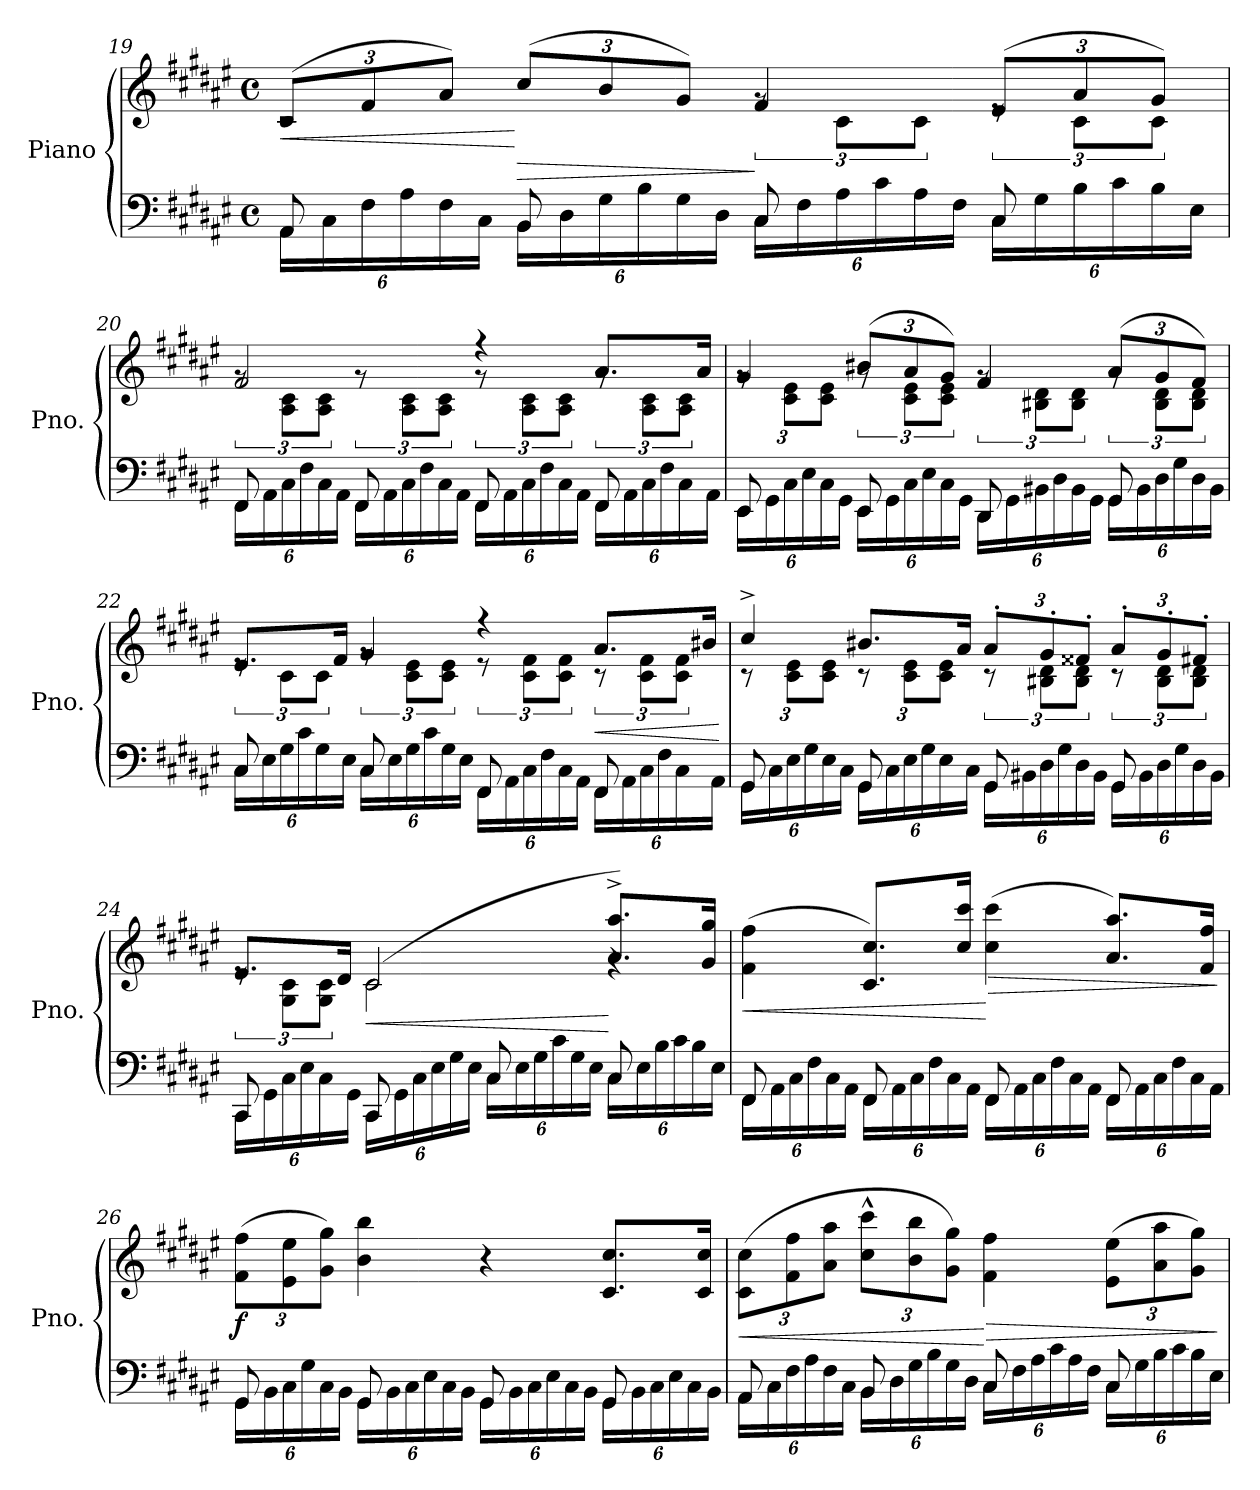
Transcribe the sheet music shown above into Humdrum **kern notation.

**kern	**kern	**dynam
*part1	*part1	*part1
*staff2	*staff1	*staff1/2
*I"Piano	*	*
*I'Pno.	*	*
*clefF4	*clefG2	*
*k[f#c#g#d#a#e#]	*k[f#c#g#d#a#e#]	*
*M4/4	*M4/4	*
*met(c)	*met(c)	*
*Xbrackettup	*Xbrackettup	*
=19	=19	=19
*^	*	*
!	!	!	!LO:HP:b
*	*	*^	*
24AA#\LL	8AA#/	(12c#/L	2rc	<
24C#\	.	.	.	.
24F#\	.	12f#/	.	.
24A#\	8ryy	.	.	.
24F#\	.	12a#/J)	.	.
24C#\JJ	.	.	.	.
!	!	!	!	!LO:HP:n=1:b
24BB\LL	8BB/	(12cc#/L	.	[ >
24D#\	.	.	.	.
24G#\	.	12b/	.	.
24B\	8ryy	.	.	.
24G#\	.	12g#/J)	.	.
24D#\JJ	.	.	.	.
*	*	*	*brackettup	*
24C#\LL	8C#/	4f#/	12rg	]
24F#\	.	.	.	.
24A#\	.	.	12c#\L	.
24c#\	8ryy	.	.	.
24A#\	.	.	12c#\J	.
24F#\JJ	.	.	.	.
*	*	*Xbrackettup	*brackettup	*
24C#\LL	8C#/	(12e#/L	12re	.
24G#\	.	.	.	.
24B\	.	12a#/	12c#\L	.
24c#\	8ryy	.	.	.
24B\	.	12g#/J)	12c#\J	.
24E#\JJ	.	.	.	.
!!LO:LB:g=z	!!
=20	=20	=20	=20	=20
24FF#\LL	8FF#/	2f#/	12rg	.
24AA#\	.	.	.	.
24C#\	.	.	12A#\ 12c#\L	.
24F#\	8ryy	.	.	.
24C#\	.	.	12A#\ 12c#\J	.
24AA#\JJ	.	.	.	.
24FF#\LL	8FF#/	.	12rg	.
24AA#\	.	.	.	.
24C#\	.	.	12A#\ 12c#\L	.
24F#\	8ryy	.	.	.
24C#\	.	.	12A#\ 12c#\J	.
24AA#\JJ	.	.	.	.
24FF#\LL	8FF#/	4r	12rg	.
24AA#\	.	.	.	.
24C#\	.	.	12A#\ 12c#\L	.
24F#\	8ryy	.	.	.
24C#\	.	.	12A#\ 12c#\J	.
24AA#\JJ	.	.	.	.
24FF#\LL	8FF#/	8.a#/L	12rg	.
24AA#\	.	.	.	.
24C#\	.	.	12A#\ 12c#\L	.
24F#\	8ryy	.	.	.
24C#\	.	.	12A#\ 12c#\J	.
.	.	16a#/Jk	.	.
24AA#\JJ	.	.	.	.
=21	=21	=21	=21	=21
8EE#/	24EE#\LL	4g#/	12rg	.
.	24GG#\	.	.	.
.	24C#\	.	12c#\ 12e#\L	.
8rCCyy	24E#\	.	.	.
.	24C#\	.	12c#\ 12e#\J	.
.	24GG#\JJ	.	.	.
*	*	*Xbrackettup	*brackettup	*
8EE#/	24EE#\LL	(12b#X/L	12rg	.
.	24GG#\	.	.	.
.	24C#\	12a#/	12c#\ 12e#\L	.
8rEEyy	24E#\	.	.	.
.	24C#\	12g#/J)	12c#\ 12e#\J	.
.	24GG#\JJ	.	.	.
8DD#/	24DD#\LL	4f#/	12rg	.
.	24GG#\	.	.	.
.	24BB#X\	.	12B#X\ 12d#\L	.
8rFyy	24D#\	.	.	.
.	24BB#\	.	12B#\ 12d#\J	.
.	24GG#\JJ	.	.	.
*	*	*Xbrackettup	*brackettup	*
8GG#/	24GG#\LL	(12a#/L	12rg	.
.	24BB#\	.	.	.
.	24D#\	12g#/	12B#\ 12d#\L	.
8ryy	24G#\	.	.	.
.	24D#\	12f#/J)	12B#\ 12d#\J	.
.	24BB#\JJ	.	.	.
!!LO:LB:g=z	!!
=22	=22	=22	=22	=22
8C#/	24C#\LL	8.e#/L	12re	.
.	24E#\	.	.	.
.	24G#\	.	12c#\L	.
8ryy	24c#\	.	.	.
.	24G#\	.	12c#\J	.
.	.	16f#/Jk	.	.
.	24E#\JJ	.	.	.
8C#/	24C#\LL	4g#/	12rg	.
.	24E#\	.	.	.
.	24G#\	.	12c#\ 12e#\L	.
8ryy	24c#\	.	.	.
.	24G#\	.	12c#\ 12e#\J	.
.	24E#\JJ	.	.	.
24FF#\LL	8FF#/	4r	12r	.
24AA#\	.	.	.	.
24C#\	.	.	12c#\ 12f#\L	.
24F#\	8ryy	.	.	.
24C#\	.	.	12c#\ 12f#\J	.
24AA#\JJ	.	.	.	.
!	!	!	!	!LO:HP:b
24FF#\LL	8FF#/	8.a#/L	12r	<
24AA#\	.	.	.	.
24C#\	.	.	12c#\ 12f#\L	.
24F#\	8ryy	.	.	.
24C#\	.	.	12c#\ 12f#\J	.
.	.	16b#X/Jk	.	.
24AA#\JJ	.	.	.	.
*v	*v	*	*	*
*	*v	*v	*
.	.	[
=23	=23	=23
*^	*^	*
24GG#\LL	8GG#/	4cc#^/	12r	.
24C#\	.	.	.	.
24E#\	.	.	12c#\ 12e#\L	.
24G#\	8ryy	.	.	.
24E#\	.	.	12c#\ 12e#\J	.
24C#\JJ	.	.	.	.
24GG#\LL	8GG#/	8.b#X/L	12r	.
24C#\	.	.	.	.
24E#\	.	.	12c#\ 12e#\L	.
24G#\	8ryy	.	.	.
24E#\	.	.	12c#\ 12e#\J	.
.	.	16a#/Jk	.	.
24C#\JJ	.	.	.	.
*	*	*Xbrackettup	*brackettup	*
24GG#\LL	8GG#/	12a#'/L	12r	.
24BB#X\	.	.	.	.
24D#\	.	12g#'/	12B#X\ 12d#\L	.
24G#\	8ryy	.	.	.
24D#\	.	12f##X'/J	12B#\ 12d#\J	.
24BB#\JJ	.	.	.	.
*	*	*Xbrackettup	*brackettup	*
24GG#\LL	8GG#/	12a#'/L	12r	.
24BB#\	.	.	.	.
24D#\	.	12g#'/	12B#\ 12d#\L	.
24G#\	8ryy	.	.	.
24D#\	.	12f#X'/J	12B#\ 12d#\J	.
24BB#\JJ	.	.	.	.
!!LO:PB:g=z	!!
=24	=24	=24	=24	=24
8CC#/	24CC#\LL	8.e#/L	12re	.
.	24GG#\	.	.	.
.	24C#\	.	12G#\ 12c#\L	.
8ryy	24E#\	.	.	.
.	24C#\	.	12G#\ 12c#\J	.
.	.	16d#/Jk	.	.
.	24GG#\JJ	.	.	.
!	!	!	!	!LO:HP:b
8CC#/	24CC#\LL	(2c#/	2c#\	<
.	24GG#\	.	.	.
.	24C#\	.	.	.
8ryy	24E#\	.	.	.
.	24G#\	.	.	.
.	24E#\JJ	.	.	.
8C#/	24C#\LL	.	.	.
.	24E#\	.	.	.
.	24G#\	.	.	.
8ryy	24c#\	.	.	.
.	24G#\	.	.	.
.	24E#\JJ	.	.	.
8C#/	24C#\LL	8.a#/^ 8.aa#/^L)	4rg	[
.	24E#\	.	.	.
.	24B\	.	.	.
8ryy	24c#\	.	.	.
.	24B\	.	.	.
.	.	16g#/ 16gg#/Jk	.	.
.	24E#\JJ	.	.	.
*	*	*v	*v	*
=25	=25	=25	=25
!	!	!	!LO:HP:b
24FF#\LL	8FF#/	(4f#\ 4ff#\	<
24AA#\	.	.	.
24C#\	.	.	.
24F#\	8ryy	.	.
24C#\	.	.	.
24AA#\JJ	.	.	.
24FF#\LL	8FF#/	8.c#/ 8.cc#/L)	.
24AA#\	.	.	.
24C#\	.	.	.
24F#\	8ryy	.	.
24C#\	.	.	.
.	.	16cc#/ 16ccc#/Jk	.
24AA#\JJ	.	.	.
!	!	!	!LO:HP:n=1:b
24FF#\LL	8FF#/	(4cc#\ 4ccc#\	[ >
24AA#\	.	.	.
24C#\	.	.	.
24F#\	8ryy	.	.
24C#\	.	.	.
24AA#\JJ	.	.	.
24FF#\LL	8FF#/	8.a#/ 8.aa#/L)	.
24AA#\	.	.	.
24C#\	.	.	.
24F#\	8ryy	.	.
24C#\	.	.	.
.	.	16f#/ 16ff#/Jk	.
24AA#\JJ	.	.	.
*v	*v	*	*
.	.	]
!!LO:LB:g=z
=26	=26	=26
*^	*	*
*	*	*Xbrackettup	*
!	!	!	!LO:DY:b
24GG#\LL	8GG#/	(12f#\ 12ff#\L	f
24BB\	.	.	.
24C#\	.	12e#\ 12ee#\	.
24G#\	8ryy	.	.
24C#\	.	12g#\ 12gg#\J)	.
24BB\JJ	.	.	.
24GG#\LL	8GG#/	4b\ 4bb\	.
24BB\	.	.	.
24C#\	.	.	.
24E#\	8ryy	.	.
24C#\	.	.	.
24BB\JJ	.	.	.
24GG#\LL	8GG#/	4r	.
24BB\	.	.	.
24C#\	.	.	.
24E#\	8ryy	.	.
24C#\	.	.	.
24BB\JJ	.	.	.
24GG#\LL	8GG#/	8.c#/ 8.cc#/L	.
24BB\	.	.	.
24C#\	.	.	.
24E#\	8ryy	.	.
24C#\	.	.	.
.	.	16c#/ 16cc#/Jk	.
24BB\JJ	.	.	.
=27	=27	=27	=27
!	!	!	!LO:HP:b
8AA#/	24AA#\LL	(12c#\ 12cc#\L	<
.	24C#\	.	.
.	24F#\	12f#\ 12ff#\	.
8ryy	24A#\	.	.
.	24F#\	12a#\ 12aa#\J	.
.	24C#\JJ	.	.
8BB/	24BB\LL	12cc#\^^ 12ccc#\^^L	.
.	24D#\	.	.
.	24G#\	12b\ 12bb\	.
8ryy	24B\	.	.
.	24G#\	12g#\ 12gg#\J)	.
.	24D#\JJ	.	.
!	!	!	!LO:HP:n=1:b
8C#/	24C#\LL	4f#\ 4ff#\	[ >
.	24F#\	.	.
.	24A#\	.	.
8ryy	24c#\	.	.
.	24A#\	.	.
.	24F#\JJ	.	.
8C#/	24C#\LL	(12e#\ 12ee#\L	.
.	24G#\	.	.
.	24B\	12a#\ 12aa#\	.
8ryy	24c#\	.	.
.	24B\	12g#\ 12gg#\J)	.
.	24E#\JJ	.	.
*v	*v	*	*
.	.	]
=	=	=
*-	*-	*-
